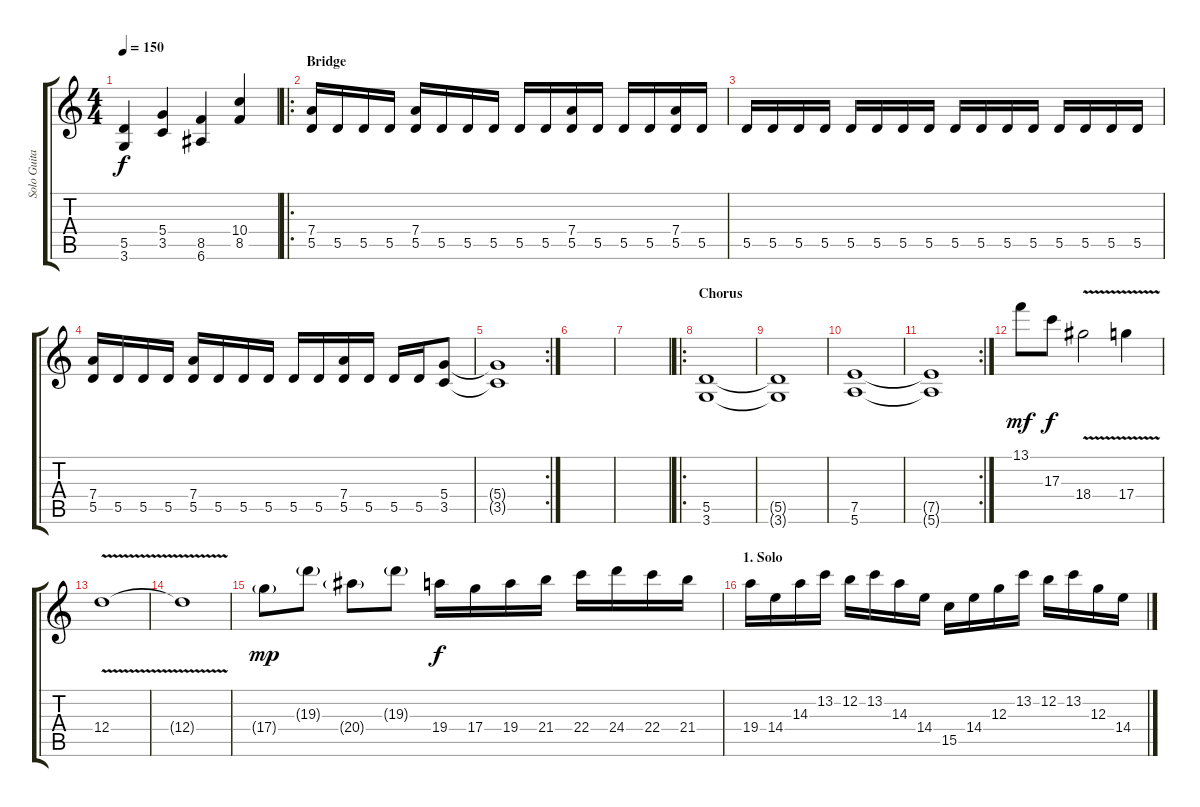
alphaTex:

\track ("Solo Guitar" "Solo Guita") {instrument distortionguitar}
\staff {score tabs}
\tuning (E4 B3 G3 D3 A2 E2) {hide}
\ts (4 4)
\tempo 150
\clef g2
\ks c
(5.5 3.6).4{dy f} (5.4 3.5).4 (8.5 6.6).4 (10.4 8.5).4 |
\ro
\section ("" "Bridge")
(7.4 5.5).16 5.5.16 5.5.16 5.5.16 (7.4 5.5).16 5.5.16 5.5.16 5.5.16 5.5.16 5.5.16 (7.4 5.5).16 5.5.16 5.5.16 5.5.16 (7.4 5.5).16 5.5.16 |
5.5.16 5.5.16 5.5.16 5.5.16 5.5.16 5.5.16 5.5.16 5.5.16 5.5.16 5.5.16 5.5.16 5.5.16 5.5.16 5.5.16 5.5.16 5.5.16 |
(7.4 5.5).16 5.5.16 5.5.16 5.5.16 (7.4 5.5).16 5.5.16 5.5.16 5.5.16 5.5.16 5.5.16 (7.4 5.5).16 5.5.16 5.5.16 5.5.16 (5.4 3.5).8 |
\rc 2
(5.4{t} 3.5{t}).1 |
|
|
\ro
\section ("" "Chorus")
(5.5 3.6).1 |
(5.5{t} 3.6{t}).1 |
(7.5 5.6).1 |
\rc 2
(7.5{t} 5.6{t}).1 |
13.1.8{dy mf} 17.3.8{dy f} 18.4{v}.2 17.4{v}.4 |
12.4{v}.1 |
12.4{t}.1 |
17.4{g}.8{dy mp} 19.3{g}.8 20.4{g}.8 19.3{g}.8 19.4.16{dy f} 17.4.16 19.4.16 21.4.16 22.4.16 24.4.16 22.4.16 21.4.16 |
\section ("" "1. Solo")
19.4.16 14.4.16 14.3.16 13.2.16 12.2.16 13.2.16 14.3.16 14.4.16 15.5.16 14.4.16 12.3.16 13.2.16 12.2.16 13.2.16 12.3.16 14.4.16
